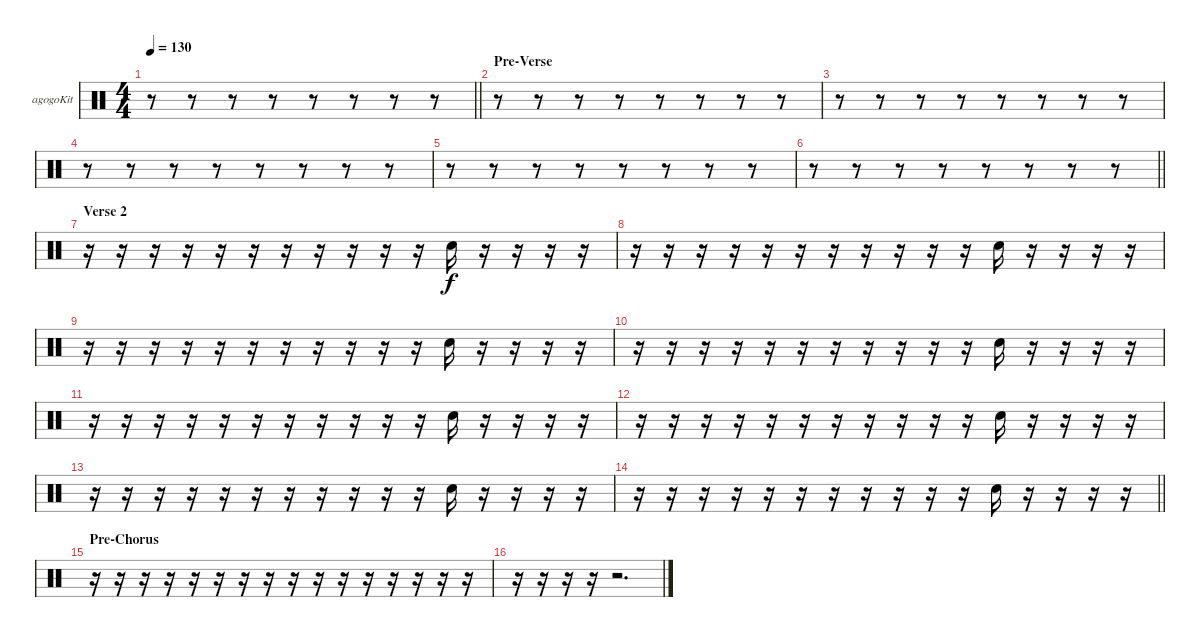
\bracketExtendMode groupsimilarinstruments
\firstSystemTrackNameOrientation horizontal
\otherSystemsTrackNameOrientation horizontal
\track ("Agogo" "agogoKit") {instrument percussion}
\staff {score}
\articulation defaults
\ts (4 4)
\tempo 130
\clef neutral
\barLineRight lightlight
\ks c
r.8{dy f} r.8 r.8 r.8 r.8 r.8 r.8 r.8 |
\section ("" "Pre-Verse")
r.8 r.8 r.8 r.8 r.8 r.8 r.8 r.8 |
r.8 r.8 r.8 r.8 r.8 r.8 r.8 r.8 |
r.8 r.8 r.8 r.8 r.8 r.8 r.8 r.8 |
r.8 r.8 r.8 r.8 r.8 r.8 r.8 r.8 |
\barLineRight lightlight
r.8 r.8 r.8 r.8 r.8 r.8 r.8 r.8 |
\section ("" "Verse 2")
r.16 r.16 r.16 r.16 r.16 r.16 r.16 r.16 r.16 r.16 r.16 "Snare (hit) 2".16 r.16 r.16 r.16 r.16 |
r.16 r.16 r.16 r.16 r.16 r.16 r.16 r.16 r.16 r.16 r.16 "Snare (hit) 2".16 r.16 r.16 r.16 r.16 |
r.16 r.16 r.16 r.16 r.16 r.16 r.16 r.16 r.16 r.16 r.16 "Snare (hit) 2".16 r.16 r.16 r.16 r.16 |
r.16 r.16 r.16 r.16 r.16 r.16 r.16 r.16 r.16 r.16 r.16 "Snare (hit) 2".16 r.16 r.16 r.16 r.16 |
r.16 r.16 r.16 r.16 r.16 r.16 r.16 r.16 r.16 r.16 r.16 "Snare (hit) 2".16 r.16 r.16 r.16 r.16 |
r.16 r.16 r.16 r.16 r.16 r.16 r.16 r.16 r.16 r.16 r.16 "Snare (hit) 2".16 r.16 r.16 r.16 r.16 |
r.16 r.16 r.16 r.16 r.16 r.16 r.16 r.16 r.16 r.16 r.16 "Snare (hit) 2".16 r.16 r.16 r.16 r.16 |
\barLineRight lightlight
r.16 r.16 r.16 r.16 r.16 r.16 r.16 r.16 r.16 r.16 r.16 "Snare (hit) 2".16 r.16 r.16 r.16 r.16 |
\section ("" "Pre-Chorus")
r.16 r.16 r.16 r.16 r.16 r.16 r.16 r.16 r.16 r.16 r.16 r.16 r.16 r.16 r.16 r.16 |
r.16 r.16 r.16 r.16 r.2{d}
